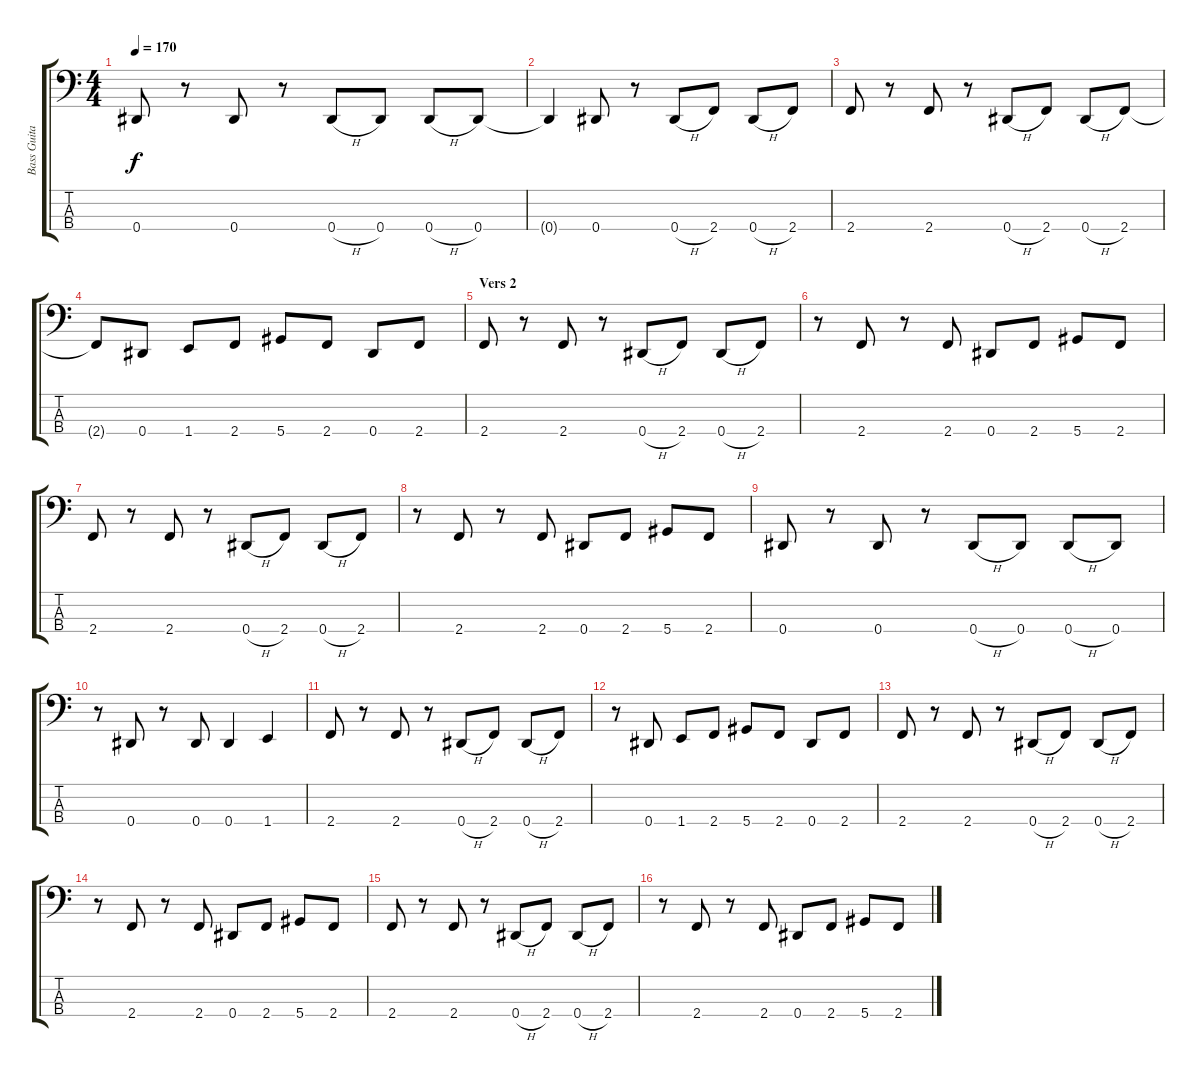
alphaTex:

\track ("Bass Guitar" "Bass Guita") {instrument electricbassfinger}
\staff {score tabs}
\tuning (Gb2 Db2 Ab1 Eb1) {hide}
\ts (4 4)
\tempo 170
\clef f4
\ks c
0.4.8{dy f} r.8 0.4.8 r.8 0.4{h}.8 0.4.8 0.4{h}.8 0.4.8 |
0.4{t}.4 0.4.8 r.8 0.4{h}.8 2.4.8 0.4{h}.8 2.4.8 |
2.4.8 r.8 2.4.8 r.8 0.4{h}.8 2.4.8 0.4{h}.8 2.4.8 |
2.4{t}.8 0.4.8 1.4.8 2.4.8 5.4.8 2.4.8 0.4.8 2.4.8 |
\section ("" "Vers 2")
2.4.8 r.8 2.4.8 r.8 0.4{h}.8 2.4.8 0.4{h}.8 2.4.8 |
r.8 2.4.8 r.8 2.4.8 0.4.8 2.4.8 5.4.8 2.4.8 |
2.4.8 r.8 2.4.8 r.8 0.4{h}.8 2.4.8 0.4{h}.8 2.4.8 |
r.8 2.4.8 r.8 2.4.8 0.4.8 2.4.8 5.4.8 2.4.8 |
0.4.8 r.8 0.4.8 r.8 0.4{h}.8 0.4.8 0.4{h}.8 0.4.8 |
r.8 0.4.8 r.8 0.4.8 0.4.4 1.4.4 |
2.4.8 r.8 2.4.8 r.8 0.4{h}.8 2.4.8 0.4{h}.8 2.4.8 |
r.8 0.4.8 1.4.8 2.4.8 5.4.8 2.4.8 0.4.8 2.4.8 |
2.4.8 r.8 2.4.8 r.8 0.4{h}.8 2.4.8 0.4{h}.8 2.4.8 |
r.8 2.4.8 r.8 2.4.8 0.4.8 2.4.8 5.4.8 2.4.8 |
2.4.8 r.8 2.4.8 r.8 0.4{h}.8 2.4.8 0.4{h}.8 2.4.8 |
r.8 2.4.8 r.8 2.4.8 0.4.8 2.4.8 5.4.8 2.4.8
